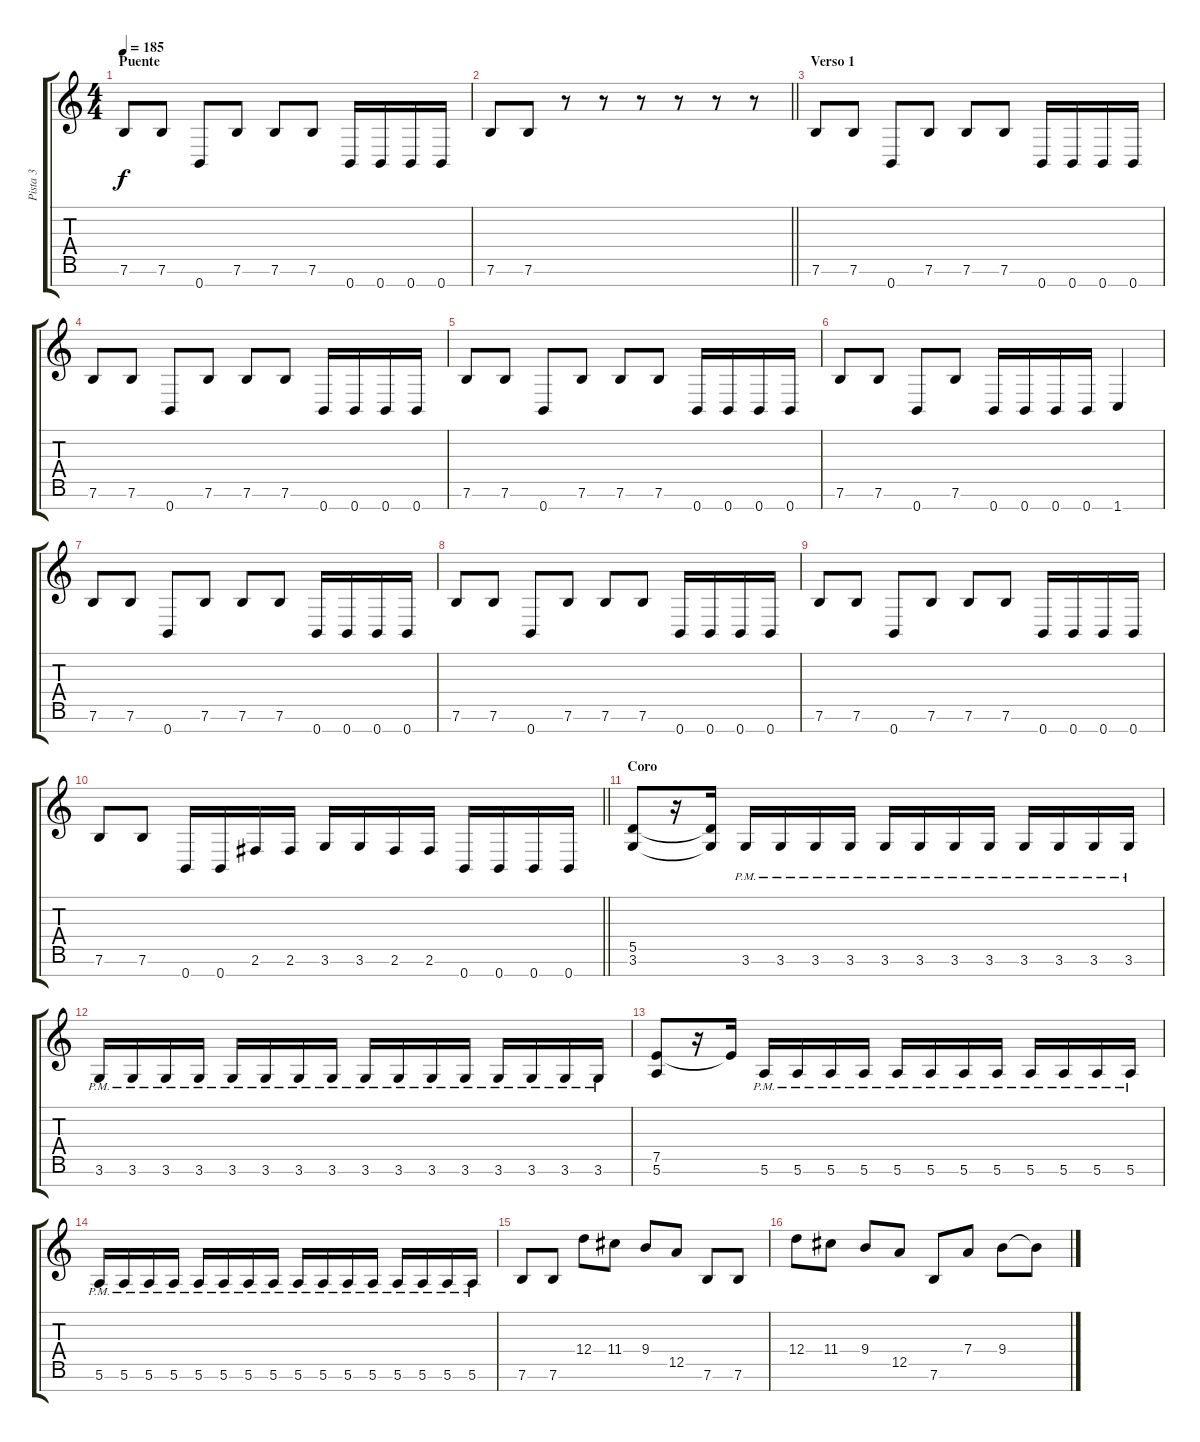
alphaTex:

\track ("Pista 3" "Pista 3") {instrument distortionguitar}
\staff {score tabs}
\tuning (E4 B3 G3 D3 A2 E2 B1) {hide}
\ts (4 4)
\section ("" "Puente")
\tempo 185
\clef g2
\ks c
7.6.8{dy f} 7.6.8 0.7.8 7.6.8 7.6.8 7.6.8 0.7.16 0.7.16 0.7.16 0.7.16 |
\barLineRight lightlight
7.6.8 7.6.8 r.8 r.8 r.8 r.8 r.8 r.8 |
\section ("" "Verso 1")
7.6.8 7.6.8 0.7.8 7.6.8 7.6.8 7.6.8 0.7.16 0.7.16 0.7.16 0.7.16 |
7.6.8 7.6.8 0.7.8 7.6.8 7.6.8 7.6.8 0.7.16 0.7.16 0.7.16 0.7.16 |
7.6.8 7.6.8 0.7.8 7.6.8 7.6.8 7.6.8 0.7.16 0.7.16 0.7.16 0.7.16 |
7.6.8 7.6.8 0.7.8 7.6.8 0.7.16 0.7.16 0.7.16 0.7.16 1.7.4 |
7.6.8 7.6.8 0.7.8 7.6.8 7.6.8 7.6.8 0.7.16 0.7.16 0.7.16 0.7.16 |
7.6.8 7.6.8 0.7.8 7.6.8 7.6.8 7.6.8 0.7.16 0.7.16 0.7.16 0.7.16 |
7.6.8 7.6.8 0.7.8 7.6.8 7.6.8 7.6.8 0.7.16 0.7.16 0.7.16 0.7.16 |
\barLineRight lightlight
7.6.8 7.6.8 0.7.16 0.7.16 2.6.16 2.6.16 3.6.16 3.6.16 2.6.16 2.6.16 0.7.16 0.7.16 0.7.16 0.7.16 |
\section ("" "Coro")
(5.5 3.6).8 r.16 (5.5{t} 3.6{t}).16 3.6{pm}.16 3.6{pm}.16 3.6{pm}.16 3.6{pm}.16 3.6{pm}.16 3.6{pm}.16 3.6{pm}.16 3.6{pm}.16 3.6{pm}.16 3.6{pm}.16 3.6{pm}.16 3.6{pm}.16 |
3.6{pm}.16 3.6{pm}.16 3.6{pm}.16 3.6{pm}.16 3.6{pm}.16 3.6{pm}.16 3.6{pm}.16 3.6{pm}.16 3.6{pm}.16 3.6{pm}.16 3.6{pm}.16 3.6{pm}.16 3.6{pm}.16 3.6{pm}.16 3.6{pm}.16 3.6{pm}.16 |
(7.5 5.6).8 r.16 7.5{t}.16 5.6{pm}.16 5.6{pm}.16 5.6{pm}.16 5.6{pm}.16 5.6{pm}.16 5.6{pm}.16 5.6{pm}.16 5.6{pm}.16 5.6{pm}.16 5.6{pm}.16 5.6{pm}.16 5.6{pm}.16 |
5.6{pm}.16 5.6{pm}.16 5.6{pm}.16 5.6{pm}.16 5.6{pm}.16 5.6{pm}.16 5.6{pm}.16 5.6{pm}.16 5.6{pm}.16 5.6{pm}.16 5.6{pm}.16 5.6{pm}.16 5.6{pm}.16 5.6{pm}.16 5.6{pm}.16 5.6{pm}.16 |
7.6.8 7.6.8 12.4.8 11.4.8 9.4.8 12.5.8 7.6.8 7.6.8 |
12.4.8 11.4.8 9.4.8 12.5.8 7.6.8 7.4.8 9.4.8 9.4{t}.8
